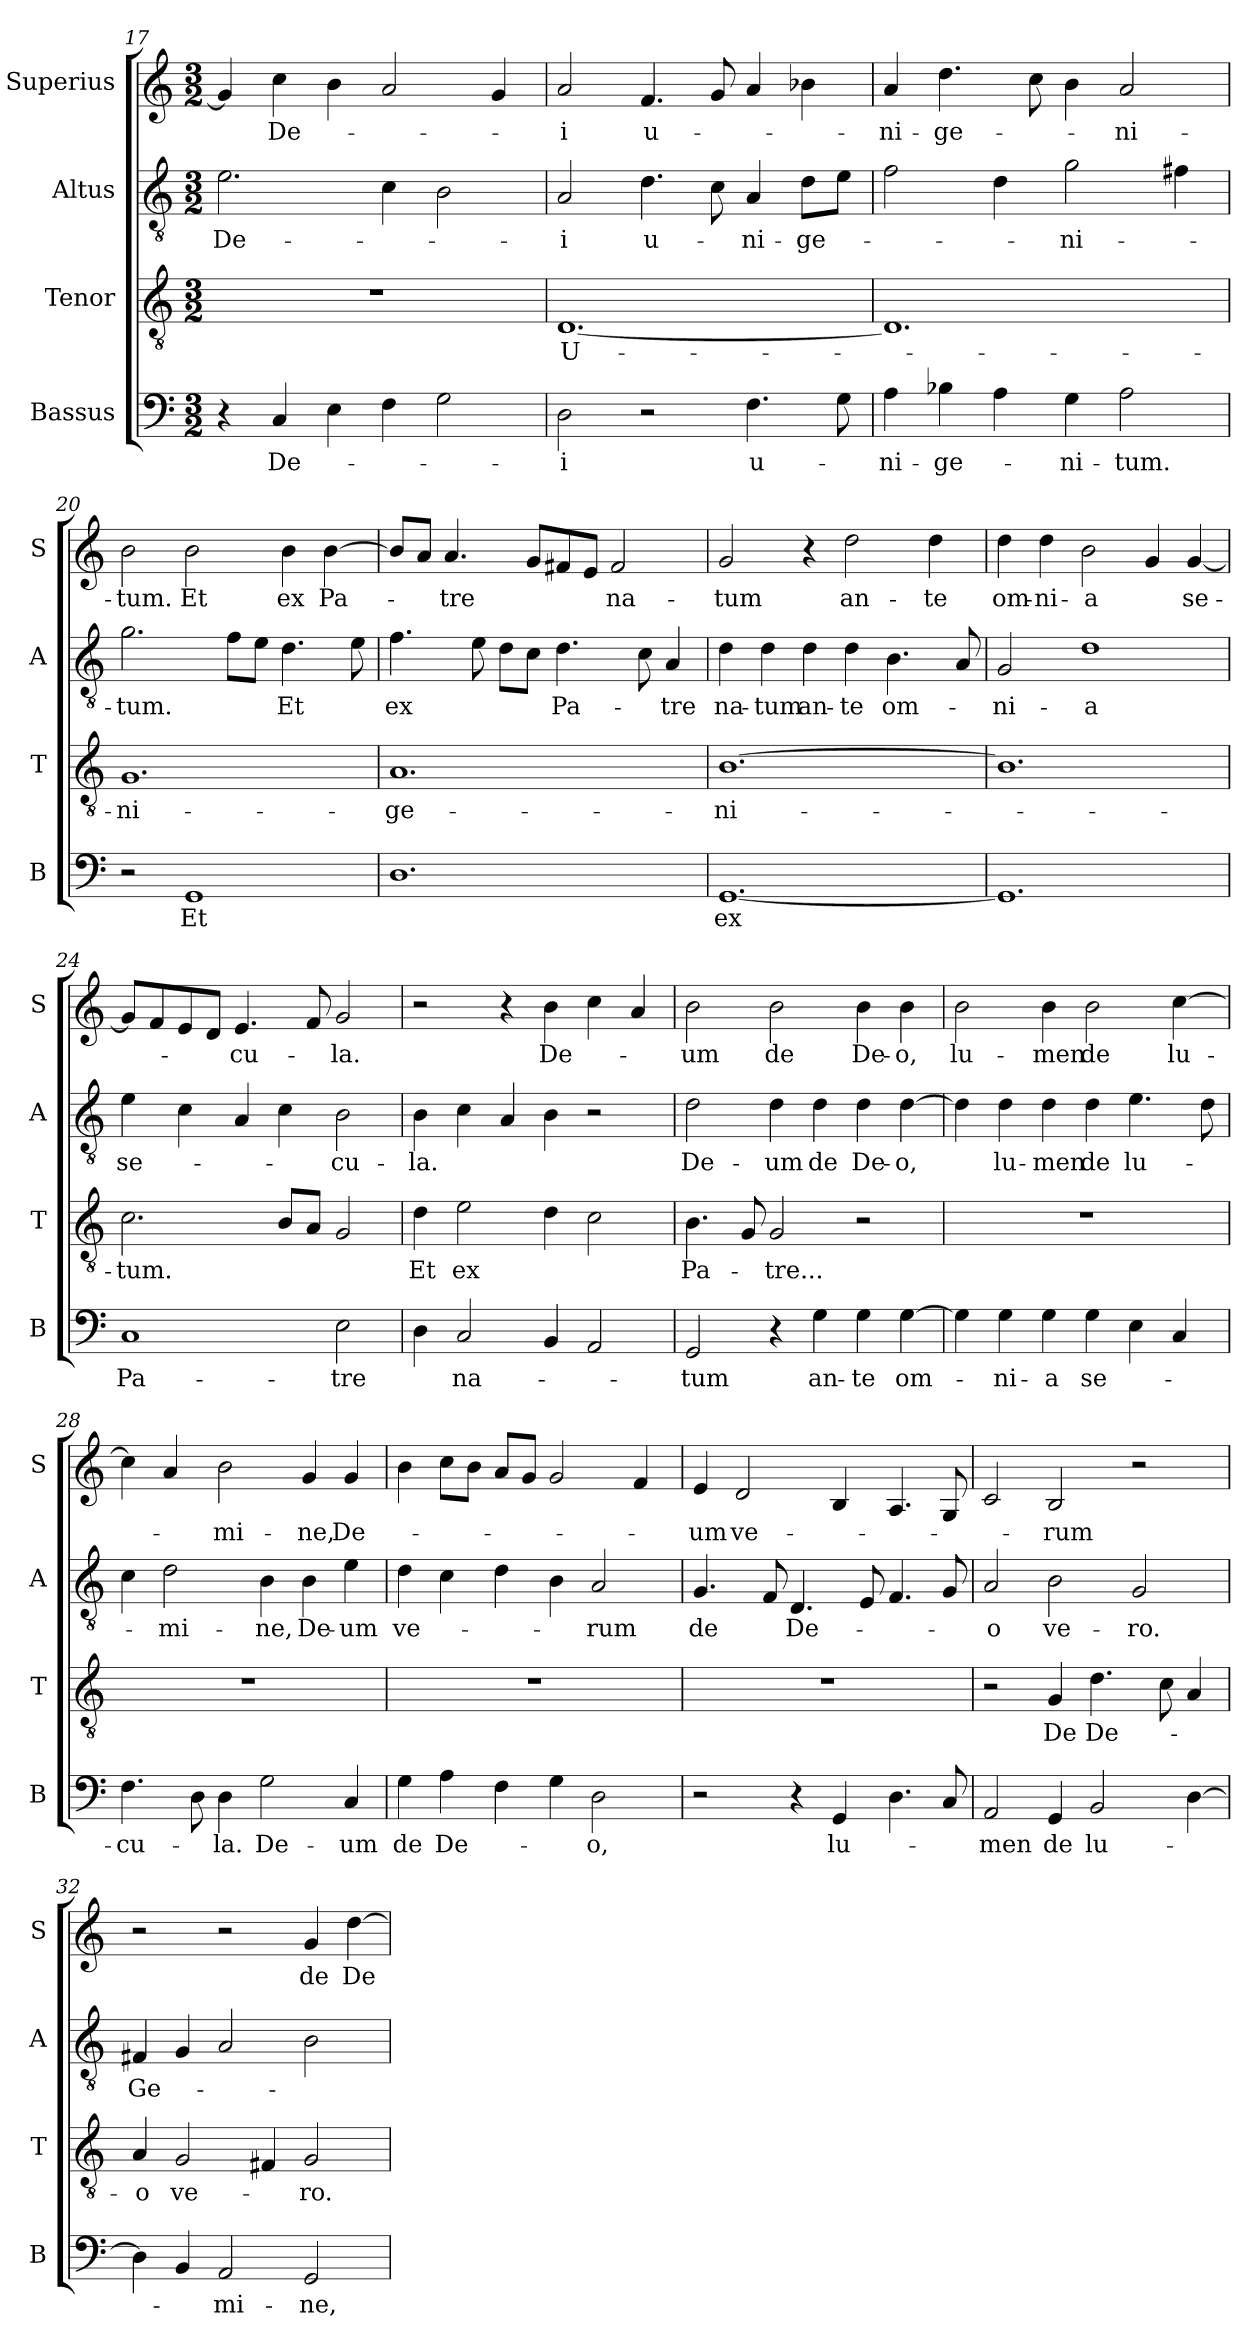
**kern	**text	**kern	**text	**kern	**text	**kern	**text
*part4	*part4	*part3	*part3	*part2	*part2	*part1	*part1
*staff4	*staff4	*staff3	*staff3	*staff2	*staff2	*staff1	*staff1
*I"Bassus	*	*I"Tenor	*	*I"Altus	*	*I"Superius	*
*I'B	*	*I'T	*	*I'A	*	*I'S	*
*clefF4	*	*clefGv2	*	*clefGv2	*	*clefG2	*
*k[]	*	*k[]	*	*k[]	*	*k[]	*
*M3/2	*	*M3/2	*	*M3/2	*	*M3/2	*
=17	=17	=17	=17	=17	=17	=17	=17
4r	.	1.r	.	2.e	De-	4g]	.
4C	De-	.	.	.	.	4cc	De-
4E	.	.	.	.	.	4b	.
4F	.	.	.	4c	.	2a	.
2G	.	.	.	2B	.	.	.
.	.	.	.	.	.	4g	.
=18	=18	=18	=18	=18	=18	=18	=18
2D	-i	[1.D	U-	2A	-i	2a	-i
2r	.	.	.	4.d	u-	4.f	u-
.	.	.	.	8c	.	8g	.
4.F	u-	.	.	4A	-ni-	4a	.
.	.	.	.	8dL	-ge-	4b-X	.
8G	.	.	.	8eJ	.	.	.
=19	=19	=19	=19	=19	=19	=19	=19
4A	-ni-	1.D]	.	2f	.	4a	-ni-
4B-X	-ge-	.	.	.	.	4.dd	-ge-
4A	.	.	.	4d	.	.	.
.	.	.	.	.	.	8cc	.
4G	-ni-	.	.	2g	-ni-	4b	.
2A	-tum.	.	.	.	.	2a	-ni-
.	.	.	.	4f#X	.	.	.
=20	=20	=20	=20	=20	=20	=20	=20
2r	.	1.G	-ni-	2.g	-tum.	2b	-tum.
1GG	Et	.	.	.	.	2b	Et
.	.	.	.	8fL	.	.	.
.	.	.	.	8eJ	.	.	.
.	.	.	.	4.d	Et	4b	ex
.	.	.	.	.	.	[4b	Pa-
.	.	.	.	8e	.	.	.
=21	=21	=21	=21	=21	=21	=21	=21
1.D	.	1.A	-ge-	4.f	ex	8bL]	.
.	.	.	.	.	.	8aJ	.
.	.	.	.	.	.	4.a	-tre
.	.	.	.	8e	.	.	.
.	.	.	.	8dL	.	.	.
.	.	.	.	8cJ	.	8gL	.
.	.	.	.	4.d	Pa-	8f#i	.
.	.	.	.	.	.	8eJ	.
.	.	.	.	.	.	2f#i	na-
.	.	.	.	8c	.	.	.
.	.	.	.	4A	-tre	.	.
=22	=22	=22	=22	=22	=22	=22	=22
[1.GG	ex	[1.B	-ni-	4d	na-	2g	-tum
.	.	.	.	4d	-tum	.	.
.	.	.	.	4d	an-	4r	.
.	.	.	.	4d	-te	2dd	an-
.	.	.	.	4.B	om-	.	.
.	.	.	.	.	.	4dd	-te
.	.	.	.	8A	.	.	.
=23	=23	=23	=23	=23	=23	=23	=23
1.GG]	.	1.B]	.	2G	-ni-	4dd	om-
.	.	.	.	.	.	4dd	-ni-
.	.	.	.	1d	-a	2b	-a
.	.	.	.	.	.	4g	.
.	.	.	.	.	.	[4g	se-
=24	=24	=24	=24	=24	=24	=24	=24
1C	Pa-	2.c	-tum.	4e	se-	8gL]	.
.	.	.	.	.	.	8f	.
.	.	.	.	4c	.	8e	.
.	.	.	.	.	.	8dJ	.
.	.	.	.	4A	.	4.e	-cu-
.	.	8BL	.	4c	.	.	.
.	.	8AJ	.	.	.	8f	.
2E	-tre	2G	.	2B	-cu-	2g	-la.
=25	=25	=25	=25	=25	=25	=25	=25
4D	.	4d	Et	4B	-la.	2r	.
2C	na-	2e	ex	4c	.	.	.
.	.	.	.	4A	.	4r	.
4BB	.	4d	.	4B	.	4b	De-
2AA	.	2c	.	2r	.	4cc	.
.	.	.	.	.	.	4a	.
=26	=26	=26	=26	=26	=26	=26	=26
2GG	-tum	4.B	Pa-	2d	De-	2b	-um
.	.	8G	.	.	.	.	.
4r	.	2G	-tre...	4d	-um	2b	de
!	!	!	!	!	!LO:LY:i	!	!
4G	an-	.	.	4d	de	.	.
4G	-te	2r	.	4d	De-	4b	De-
[4G	om-	.	.	[4d	-o,	4b	-o,
=27	=27	=27	=27	=27	=27	=27	=27
4G]	.	1.r	.	4d]	.	2b	lu-
4G	-ni-	.	.	4d	lu-	.	.
4G	-a	.	.	4d	-men	4b	-men
4G	se-	.	.	4d	de	2b	de
4E	.	.	.	4.e	lu-	.	.
4C	.	.	.	.	.	[4cc	lu-
.	.	.	.	8d	.	.	.
=28	=28	=28	=28	=28	=28	=28	=28
4.F	-cu-	1.r	.	4c	.	4cc]	.
.	.	.	.	2d	-mi-	4a	.
8D	.	.	.	.	.	.	.
4D	-la.	.	.	.	.	2b	-mi-
2G	De-	.	.	4B	-ne,	.	.
!	!	!	!	!	!LO:LY:i	!	!
.	.	.	.	4B	De-	4g	-ne,
!	!	!	!	!	!LO:LY:i	!	!
4C	-um	.	.	4e	-um	4g	De-
=29	=29	=29	=29	=29	=29	=29	=29
!	!	!	!	!	!LO:LY:i	!	!
4G	de	1.r	.	4d	ve-	4b	.
4A	De-	.	.	4c	.	8ccL	.
.	.	.	.	.	.	8bJ	.
4F	.	.	.	4d	.	8aL	.
.	.	.	.	.	.	8gJ	.
4G	.	.	.	4B	.	2g	.
!	!	!	!	!	!LO:LY:i	!	!
2D	-o,	.	.	2A	-rum	.	.
.	.	.	.	.	.	4f	.
=30	=30	=30	=30	=30	=30	=30	=30
2r	.	1.r	.	4.G	de	4e	-um
.	.	.	.	.	.	2d	ve-
.	.	.	.	8F	.	.	.
4r	.	.	.	4.D	De-	.	.
4GG	lu-	.	.	.	.	4B	.
.	.	.	.	8E	.	.	.
4.D	.	.	.	4.F	.	4.A	.
8C	.	.	.	8G	.	8G	.
=31	=31	=31	=31	=31	=31	=31	=31
2AA	-men	2r	.	2A	-o	2c	.
4GG	de	4G	De	2B	ve-	2B	-rum
2BB	lu-	4.d	De-	.	.	.	.
.	.	.	.	2G	-ro.	2r	.
.	.	8c	.	.	.	.	.
[4D	.	4A	.	.	.	.	.
=32	=32	=32	=32	=32	=32	=32	=32
4D]	.	4A	-o	4F#X	Ge-	2r	.
4BB	.	2G	ve-	4G	.	.	.
2AA	-mi-	.	.	2A	.	2r	.
.	.	4F#X	.	.	.	.	.
2GG	-ne,	2G	-ro.	2B	.	4g	de
.	.	.	.	.	.	[4dd	De-
=	=	=	=	=	=	=	=
*-	*-	*-	*-	*-	*-	*-	*-
